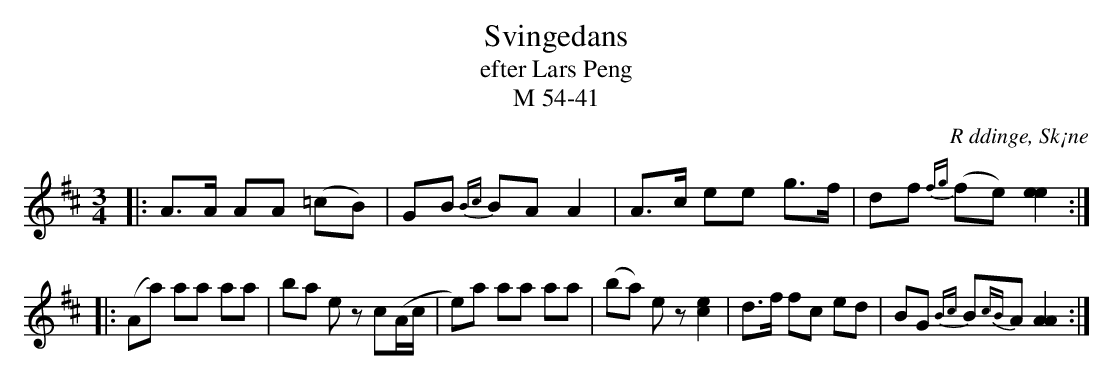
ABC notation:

X:1
T:Svingedans
T:efter Lars Peng
T:M 54-41
O:R ddinge, Sk¡ne
M:3/4
L:1/8
Q:108
K:D
|: A>A AA (=cB) | GB {Bc}BA A2 | A>c ee g>f | df {fg}(fe) [e2e2] :|
|: (Aa) aa aa | ba ez c(A/c/ | e)a aa aa | (ba) ez [c2e2] | d>f fc ed | BG {Bc}B{cB}A [A2A2] :|
